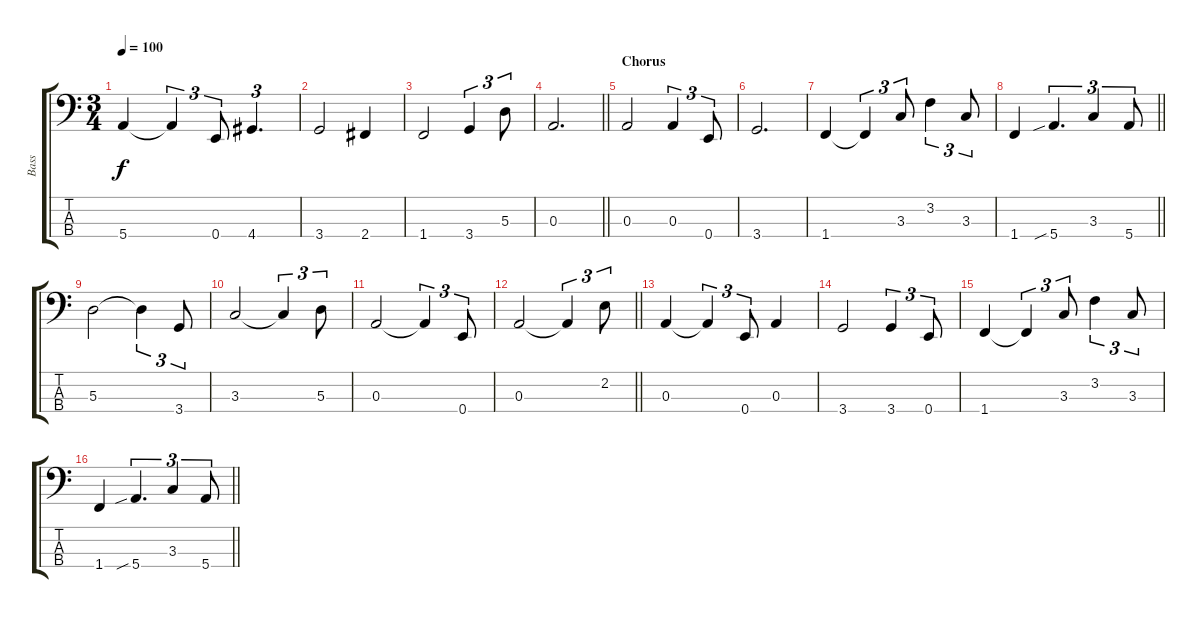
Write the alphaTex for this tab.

\track ("Bass" "Bass") {instrument electricbassfinger}
\staff {score tabs}
\tuning (G2 D2 A1 E1) {hide}
\ts (3 4)
\tempo 100
\clef f4
\ks c
5.4.4{dy f} 5.4{t}.4{tu (3 2)} 0.4.8{tu (3 2)} 4.4.4{d tu (3 2)} |
3.4.2 2.4.4 |
1.4.2 3.4.4{tu (3 2)} 5.3.8{tu (3 2)} |
\barLineRight lightlight
0.3.2{d} |
\section ("" "Chorus")
0.3.2 0.3.4{tu (3 2)} 0.4.8{tu (3 2)} |
3.4.2{d} |
1.4.4 1.4{t}.4{tu (3 2)} 3.3.8{tu (3 2)} 3.2.4{tu (3 2)} 3.3.8{tu (3 2)} |
\barLineRight lightlight
1.4.4 5.4{sib}.4{d tu (3 2)} 3.3.4{tu (3 2)} 5.4.8{tu (3 2)} |
5.3.2 5.3{t}.4{tu (3 2)} 3.4.8{tu (3 2)} |
3.3.2 3.3{t}.4{tu (3 2)} 5.3.8{tu (3 2)} |
0.3.2 0.3{t}.4{tu (3 2)} 0.4.8{tu (3 2)} |
\barLineRight lightlight
0.3.2 0.3{t}.4{tu (3 2)} 2.2.8{tu (3 2)} |
0.3.4 0.3{t}.4{tu (3 2)} 0.4.8{tu (3 2)} 0.3.4 |
3.4.2 3.4.4{tu (3 2)} 0.4.8{tu (3 2)} |
1.4.4 1.4{t}.4{tu (3 2)} 3.3.8{tu (3 2)} 3.2.4{tu (3 2)} 3.3.8{tu (3 2)} |
\barLineRight lightlight
1.4.4 5.4{sib}.4{d tu (3 2)} 3.3.4{tu (3 2)} 5.4.8{tu (3 2)}
